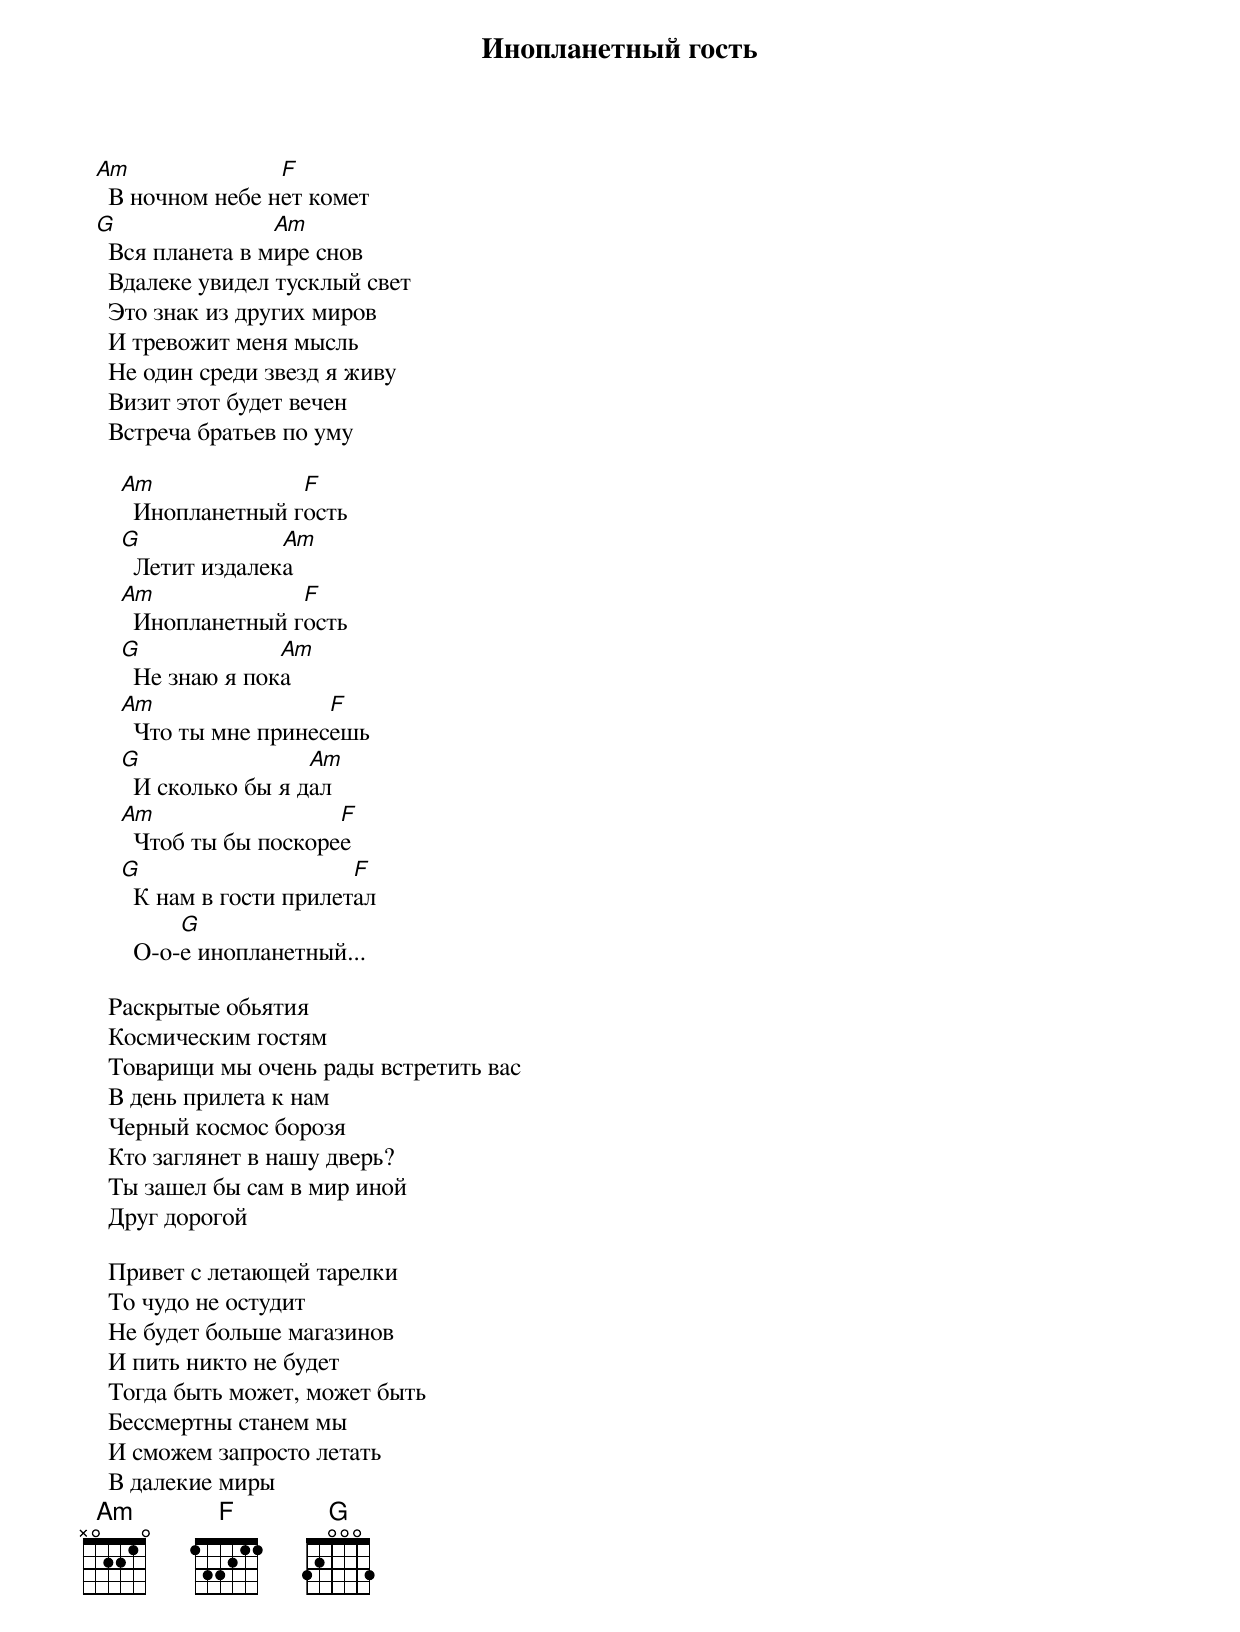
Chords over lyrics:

 Инопланетный гость

  Am               F
    В ночном небе нет комет
  G                Am
    Вся планета в мире снов
    Вдалеке увидел тусклый свет
    Это знак из других миров
    И тревожит меня мысль
    Hе один среди звезд я живу
    Визит этот будет вечен
    Встреча братьев по уму

      Am              F
        Инопланетный гость
      G              Am
        Летит издалека
      Am              F
        Инопланетный гость
      G              Am
        Hе знаю я пока
      Am                 F
        Что ты мне принесешь
      G                 Am
        И сколько бы я дал
      Am                  F
        Чтоб ты бы поскорее
      G                     F
        К нам в гости прилетал
            G
        О-о-е инопланетный...

    Раскрытые обьятия
    Космическим гостям
    Товарищи мы очень рады встретить вас
    В день прилета к нам
    Черный космос борозя
    Кто заглянет в нашу дверь?
    Ты зашел бы сам в мир иной
    Друг дорогой

    Привет с летающей тарелки
    То чудо не остудит
    Hе будет больше магазинов
    И пить никто не будет
    Тогда быть может, может быть
    Бессмертны станем мы
    И сможем запросто летать
    В далекие миры
